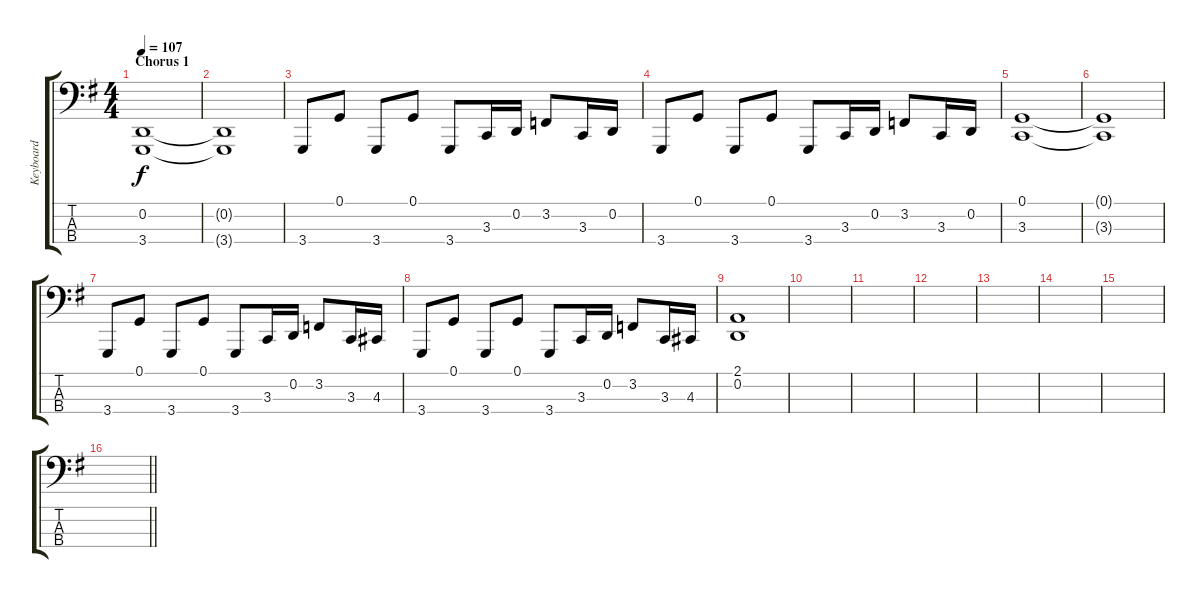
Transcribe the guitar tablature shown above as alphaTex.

\track ("Keyboard" "Keyboard") {instrument clavinet}
\staff {score tabs}
\tuning (G2 D2 A1 E1) {hide}
\ts (4 4)
\section ("" "Chorus 1")
\tempo 107
\clef f4
\ks g
(0.2 3.4).1{dy f} |
(0.2{t} 3.4{t}).1 |
3.4.8 0.1.8 3.4.8 0.1.8 3.4.8 3.3.16 0.2.16 3.2.8 3.3.16 0.2.16 |
3.4.8 0.1.8 3.4.8 0.1.8 3.4.8 3.3.16 0.2.16 3.2.8 3.3.16 0.2.16 |
(0.1 3.3).1 |
(0.1{t} 3.3{t}).1 |
3.4.8 0.1.8 3.4.8 0.1.8 3.4.8 3.3.16 0.2.16 3.2.8 3.3.16 4.3.16 |
3.4.8 0.1.8 3.4.8 0.1.8 3.4.8 3.3.16 0.2.16 3.2.8 3.3.16 4.3.16 |
(2.1 0.2).1 |
|
|
|
|
|
|
\barLineRight lightlight
